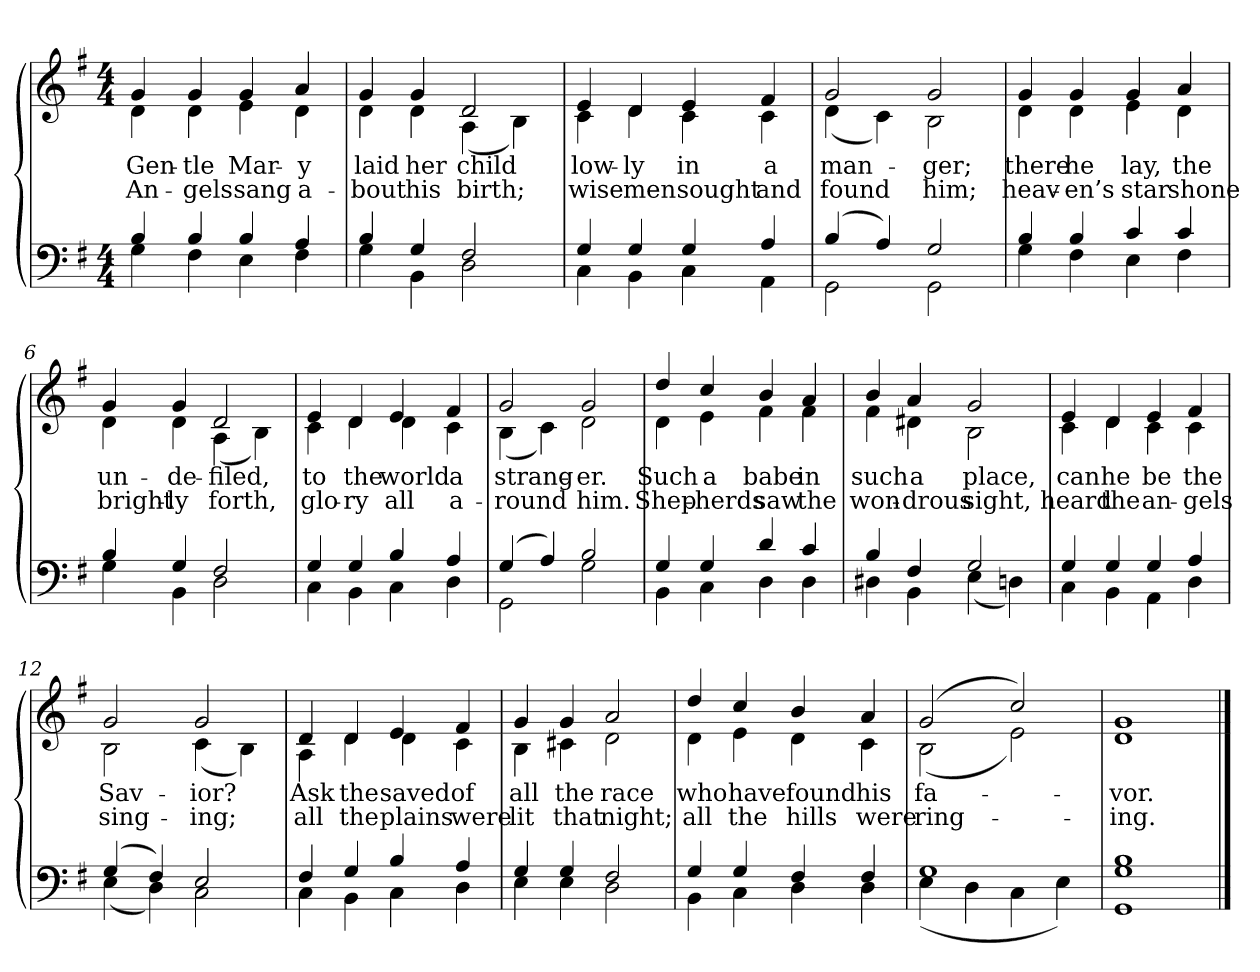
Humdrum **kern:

**kern	**kern	**text	**text
*part2	*part1	*part1	*part1
*staff2	*staff1	*staff1	*staff1
*clefF4	*clefG2	*	*
*k[f#]	*k[f#]	*	*
*M4/4	*M4/4	*	*
=1	=1	=1	=1
*^	*	*	*
!	!	!LO:TX:b:i:t=Verse	!	!
!	!	!	!LO:LY:b	!LO:LY:b
*	*	*^	*	*
4B/	4G\	4g/	4d\	Gen-	An-
!	!	!	!	!LO:LY:b	!LO:LY:b
4B/	4F#\	4g/	4d\	-tle	-gels
!	!	!	!	!LO:LY:b	!LO:LY:b
4B/	4E\	4g/	4e\	Mar-	sang
!	!	!	!	!LO:LY:b	!LO:LY:b
4A/	4F#\	4a/	4d\	-y	a-
=2	=2	=2	=2	=2	=2
!	!	!	!	!LO:LY:b	!LO:LY:b
4B/	4G\	4g/	4d\	laid	-bout
!	!	!	!	!LO:LY:b	!LO:LY:b
4G/	4BB\	4g/	4d\	her	his
!	!	!	!	!LO:LY:b	!LO:LY:b
2F#/	2D\	2d/	(<4A\	child	birth;
.	.	.	4B\)	.	.
!!LO:LB:g=z	!!
=3	=3	=3	=3	=3	=3
!	!	!	!	!LO:LY:b	!LO:LY:b
4G/	4C\	4e/	4c\	low-	wise
!	!	!	!	!LO:LY:b	!LO:LY:b
4G/	4BB\	4d/	4d\	-ly	men
!	!	!	!	!LO:LY:b	!LO:LY:b
4G/	4C\	4e/	4c\	in	sought
!	!	!	!	!LO:LY:b	!LO:LY:b
4A/	4AA\	4f#/	4c\	a	and
=4	=4	=4	=4	=4	=4
!	!	!	!	!LO:LY:b	!LO:LY:b
(>4B/	2GG\	2g/	(<4d\	man-	found
4A/)	.	.	4c\)	.	.
!	!	!	!	!LO:LY:b	!LO:LY:b
2G/	2GG\	2g/	2B\	-ger;	him;
!!LO:LB:g=z	!!
=5	=5	=5	=5	=5	=5
!	!	!	!	!LO:LY:b	!LO:LY:b
4B/	4G\	4g/	4d\	there	heav-
!	!	!	!	!LO:LY:b	!LO:LY:b
4B/	4F#\	4g/	4d\	he	-en’s
!	!	!	!	!LO:LY:b	!LO:LY:b
4c/	4E\	4g/	4e\	lay,	star
!	!	!	!	!LO:LY:b	!LO:LY:b
4c/	4F#\	4a/	4d\	the	shone
=6	=6	=6	=6	=6	=6
!	!	!	!	!LO:LY:b	!LO:LY:b
4B/	4G\	4g/	4d\	un-	bright-
!	!	!	!	!LO:LY:b	!LO:LY:b
4G/	4BB\	4g/	4d\	-de-	-ly
!	!	!	!	!LO:LY:b	!LO:LY:b
2F#/	2D\	2d/	(<4A\	-filed,	forth,
.	.	.	4B\)	.	.
!!LO:LB:g=z	!!
=7	=7	=7	=7	=7	=7
!	!	!	!	!LO:LY:b	!LO:LY:b
4G/	4C\	4e/	4c\	to	glo-
!	!	!	!	!LO:LY:b	!LO:LY:b
4G/	4BB\	4d/	4d\	the	-ry
!	!	!	!	!LO:LY:b	!LO:LY:b
4B/	4C\	4e/	4d\	world	all
!	!	!	!	!LO:LY:b	!LO:LY:b
4A/	4D\	4f#/	4c\	a	a-
=8	=8	=8	=8	=8	=8
!	!	!	!	!LO:LY:b	!LO:LY:b
(>4G/	2GG\	2g/	(<4B\	strang-	-round
4A/)	.	.	4c\)	.	.
!	!	!	!	!LO:LY:b	!LO:LY:b
2B/	2G\	2g/	2d\	-er.	him.
!!LO:LB:g=z	!!
=9	=9	=9	=9	=9	=9
!	!	!	!	!LO:LY:b	!LO:LY:b
4G/	4BB\	4dd/	4d\	Such	Shep-
!	!	!	!	!LO:LY:b	!LO:LY:b
4G/	4C\	4cc/	4e\	a	-herds
!	!	!	!	!LO:LY:b	!LO:LY:b
4d/	4D\	4b/	4f#\	babe	saw
!	!	!	!	!LO:LY:b	!LO:LY:b
4c/	4D\	4a/	4f#\	in	the
=10	=10	=10	=10	=10	=10
!	!	!	!	!LO:LY:b	!LO:LY:b
4B/	4D#X\	4b/	4f#\	such	won-
!	!	!	!	!LO:LY:b	!LO:LY:b
4F#/	4BB\	4a/	4d#X\	a	-drous
!	!	!	!	!LO:LY:b	!LO:LY:b
2G/	(<4E\	2g/	2B\	place,	sight,
.	4Dn\)	.	.	.	.
!!LO:LB:g=z	!!
=11	=11	=11	=11	=11	=11
!	!	!	!	!LO:LY:b	!LO:LY:b
4G/	4C\	4e/	4c\	can	heard
!	!	!	!	!LO:LY:b	!LO:LY:b
4G/	4BB\	4d/	4d\	he	the
!	!	!	!	!LO:LY:b	!LO:LY:b
4G/	4AA\	4e/	4c\	be	an-
!	!	!	!	!LO:LY:b	!LO:LY:b
4A/	4D\	4f#/	4c\	the	-gels
=12	=12	=12	=12	=12	=12
!	!	!	!	!LO:LY:b	!LO:LY:b
(>4G/	(<4E\	2g/	2B\	Sav-	sing-
4F#/)	4D\)	.	.	.	.
!	!	!	!	!LO:LY:b	!LO:LY:b
2E/	2C\	2g/	(<4c\	-ior?	-ing;
.	.	.	4B\)	.	.
!!LO:LB:g=z	!!
=13	=13	=13	=13	=13	=13
!	!	!	!	!LO:LY:b	!LO:LY:b
4F#/	4C\	4d/	4A\	Ask	all
!	!	!	!	!LO:LY:b	!LO:LY:b
4G/	4BB\	4d/	4d\	the	the
!	!	!	!	!LO:LY:b	!LO:LY:b
4B/	4C\	4e/	4d\	saved	plains
!	!	!	!	!LO:LY:b	!LO:LY:b
4A/	4D\	4f#/	4c\	of	were
=14	=14	=14	=14	=14	=14
!	!	!	!	!LO:LY:b	!LO:LY:b
4G/	4E\	4g/	4B\	all	lit
!	!	!	!	!LO:LY:b	!LO:LY:b
4G/	4E\	4g/	4c#X\	the	that
!	!	!	!	!LO:LY:b	!LO:LY:b
2F#/	2D\	2a/	2d\	race	night;
!!LO:LB:g=z	!!
=15	=15	=15	=15	=15	=15
!	!	!	!	!LO:LY:b	!LO:LY:b
4G/	4BB\	4dd/	4d\	who	all
!	!	!	!	!LO:LY:b	!LO:LY:b
4G/	4C\	4cc/	4e\	have	the
!	!	!	!	!LO:LY:b	!LO:LY:b
4F#/	4D\	4b/	4d\	found	hills
!	!	!	!	!LO:LY:b	!LO:LY:b
4F#/	4D\	4a/	4c\	his	were
=16	=16	=16	=16	=16	=16
!	!	!	!	!LO:LY:b	!LO:LY:b
1G	(<4E\	(>2g/	(<2B\	fa-	ring-
.	4D\	.	.	.	.
.	4C\	2cc/)	2e\)	.	.
.	4E\)	.	.	.	.
=17	=17	=17	=17	=17	=17
*	*^	*	*	*	*
!	!	!	!	!	!LO:LY:b	!LO:LY:b
1B	1G	1GG!	1g	1d	-vor.	-ing.
*v	*v	*v	*	*	*	*
*	*v	*v	*	*
==	==	==	==
*-	*-	*-	*-
